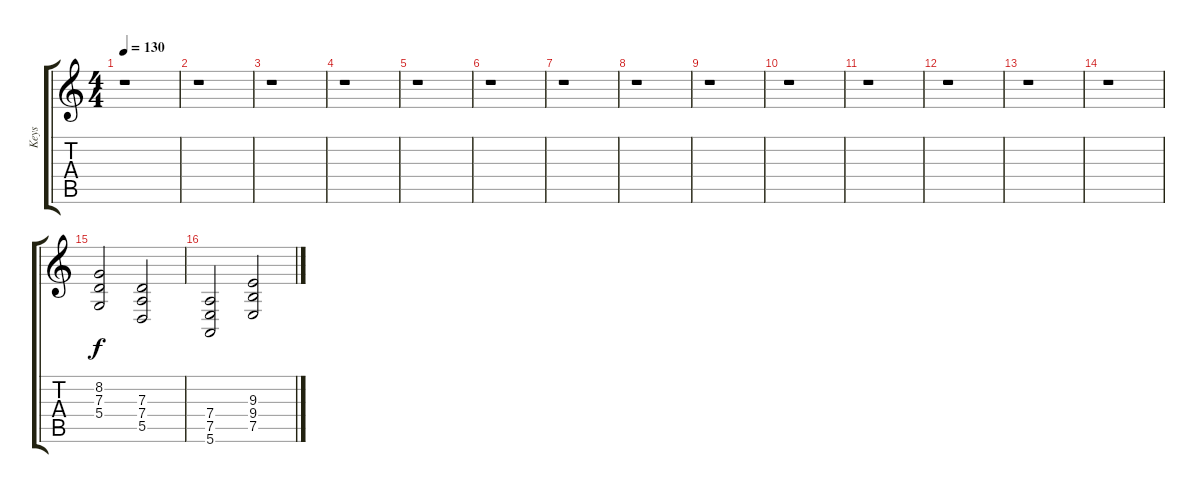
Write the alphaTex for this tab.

\track ("Keys" "Keys") {instrument drawbarorgan}
\staff {score tabs}
\tuning (E4 B3 G3 D3 A2 E2) {hide}
\ts (4 4)
\tempo 130
\clef g2
\ks c
r.1{dy f} |
r.1 |
r.1 |
r.1 |
r.1 |
r.1 |
r.1 |
r.1 |
r.1 |
r.1 |
r.1 |
r.1 |
r.1 |
r.1 |
(8.2 7.3 5.4).2 (7.3 7.4 5.5).2 |
(7.4 7.5 5.6).2 (9.3 9.4 7.5).2
